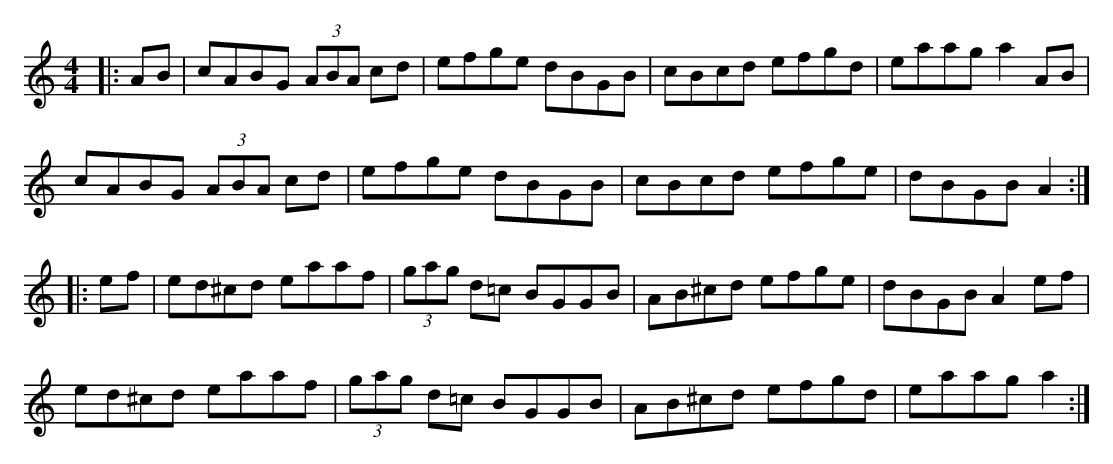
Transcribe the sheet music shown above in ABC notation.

X:1
M:4/4
K:Amin
|:AB|cABG (3ABA cd|efge dBGB|cBcd efgd|eaag a2 AB|
cABG (3ABA cd|efge dBGB|cBcd efge|dBGB A2:|
|:ef|ed^cd eaaf|(3gag d=c BGGB|AB^cd efge|dBGB A2 ef|
ed^cd eaaf|(3gag d=c BGGB|AB^cd efgd|eaag a2:|
